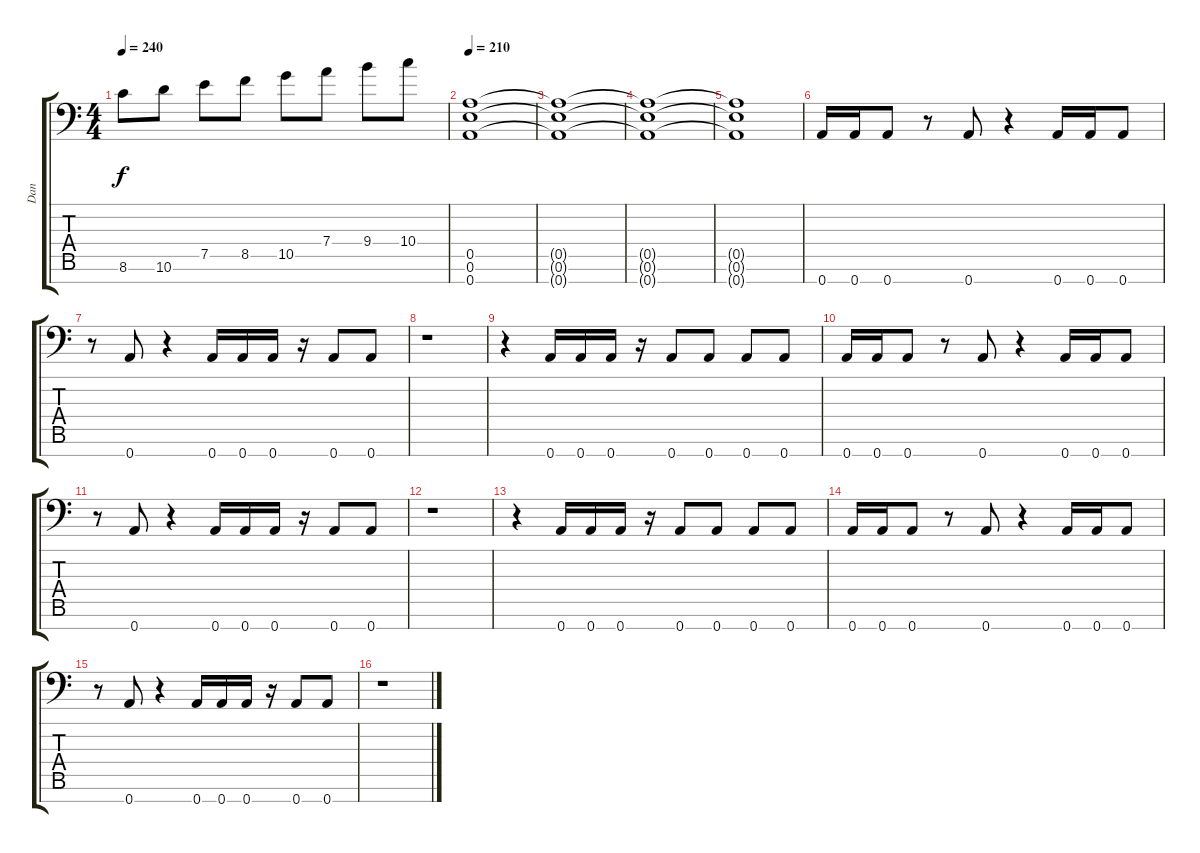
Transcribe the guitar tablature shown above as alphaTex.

\track ("Dan" "Dan") {instrument acousticguitarsteel}
\staff {score tabs}
\tuning (E4 B3 Gb3 D3 A2 E2 A1) {hide}
\ts (4 4)
\tempo 240
\clef f4
\ks aminor
8.6.8{dy f} 10.6.8 7.5.8 8.5.8 10.5.8 7.4.8 9.4.8 10.4.8 |
\tempo 210
(0.5 0.6 0.7).1 |
(0.5{t} 0.6{t} 0.7{t}).1 |
(0.5{t} 0.6{t} 0.7{t}).1 |
(0.5{t} 0.6{t} 0.7{t}).1 |
0.7.16 0.7.16 0.7.8 r.8 0.7.8 r.4 0.7.16 0.7.16 0.7.8 |
r.8 0.7.8 r.4 0.7.16 0.7.16 0.7.16 r.16 0.7.8 0.7.8 |
r.1 |
r.4 0.7.16 0.7.16 0.7.16 r.16 0.7.8 0.7.8 0.7.8 0.7.8 |
0.7.16 0.7.16 0.7.8 r.8 0.7.8 r.4 0.7.16 0.7.16 0.7.8 |
r.8 0.7.8 r.4 0.7.16 0.7.16 0.7.16 r.16 0.7.8 0.7.8 |
r.1 |
r.4 0.7.16 0.7.16 0.7.16 r.16 0.7.8 0.7.8 0.7.8 0.7.8 |
0.7.16 0.7.16 0.7.8 r.8 0.7.8 r.4 0.7.16 0.7.16 0.7.8 |
r.8 0.7.8 r.4 0.7.16 0.7.16 0.7.16 r.16 0.7.8 0.7.8 |
r.1
